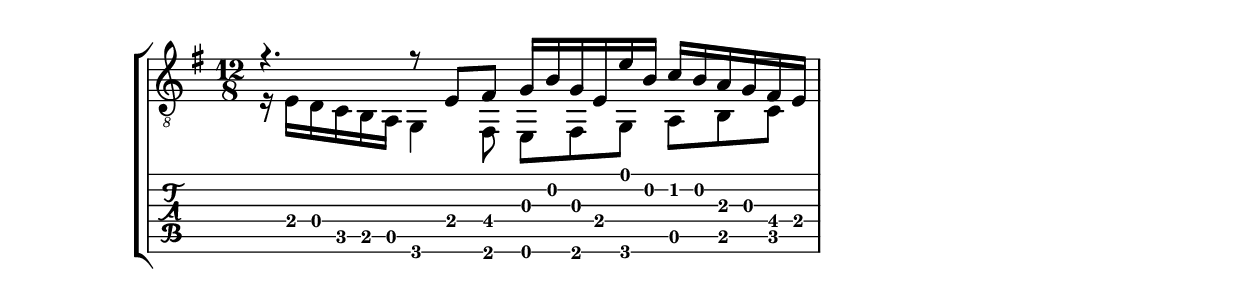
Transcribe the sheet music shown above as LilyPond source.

%% Do not edit this file; it is automatically
%% generated from LSR http://lsr.dsi.unimi.it
%% This file is in the public domain.
\version "2.13.10"

\header {
  lsrtags = "fretted-strings"

%% Translation of GIT committish: 45fc8488655f9ea122d1ec6e3328892618bd6971
  texidoces = "
La polifonía se crea de la misma forma en un @code{TabStaff} que
en una pauta normal.

"
  doctitlees = "Polifonía en tablaturas"

%% Translation of GIT committish: d96023d8792c8af202c7cb8508010c0d3648899d
  texidocde = "
Polyphonie kann in einer Tabulatur (@code{TabStaff}) genauso wie in einem
normalen Notensystem erstellt werden.

"
  doctitlede = "Polyphonie in einer Tabulatur"
%% Translation of GIT committish: 3f880f886831b8c72c9e944b3872458c30c6c839

  texidocfr = "
Une section polyphonique s'obtient dans un @code{TabStaff} de la
même manière que dans une portée normale.

"
  doctitlefr = "Polyphonie en mode tablature"


  texidoc = "
Polyphony is created the same way in a @code{TabStaff} as in a regular
staff.

"
  doctitle = "Polyphony in tablature"
} % begin verbatim

upper = \relative c' {
  \time 12/8
  \key e \minor
  \voiceOne
  r4. r8 e, fis g16 b g e e' b c b a g fis e
}

lower = \relative c {
  \key e \minor
  \voiceTwo
  r16 e d c b a g4 fis8 e fis g a b c
}

\score {
  <<
    \new StaffGroup = "tab with traditional" <<
      \new Staff = "guitar traditional" <<
        \clef "treble_8"
        \context Voice = "upper" \upper
        \context Voice = "lower" \lower
      >>
      \new TabStaff = "guitar tab" <<
        \context TabVoice = "upper" \upper
        \context TabVoice = "lower" \lower
      >>
    >>
  >>
}

